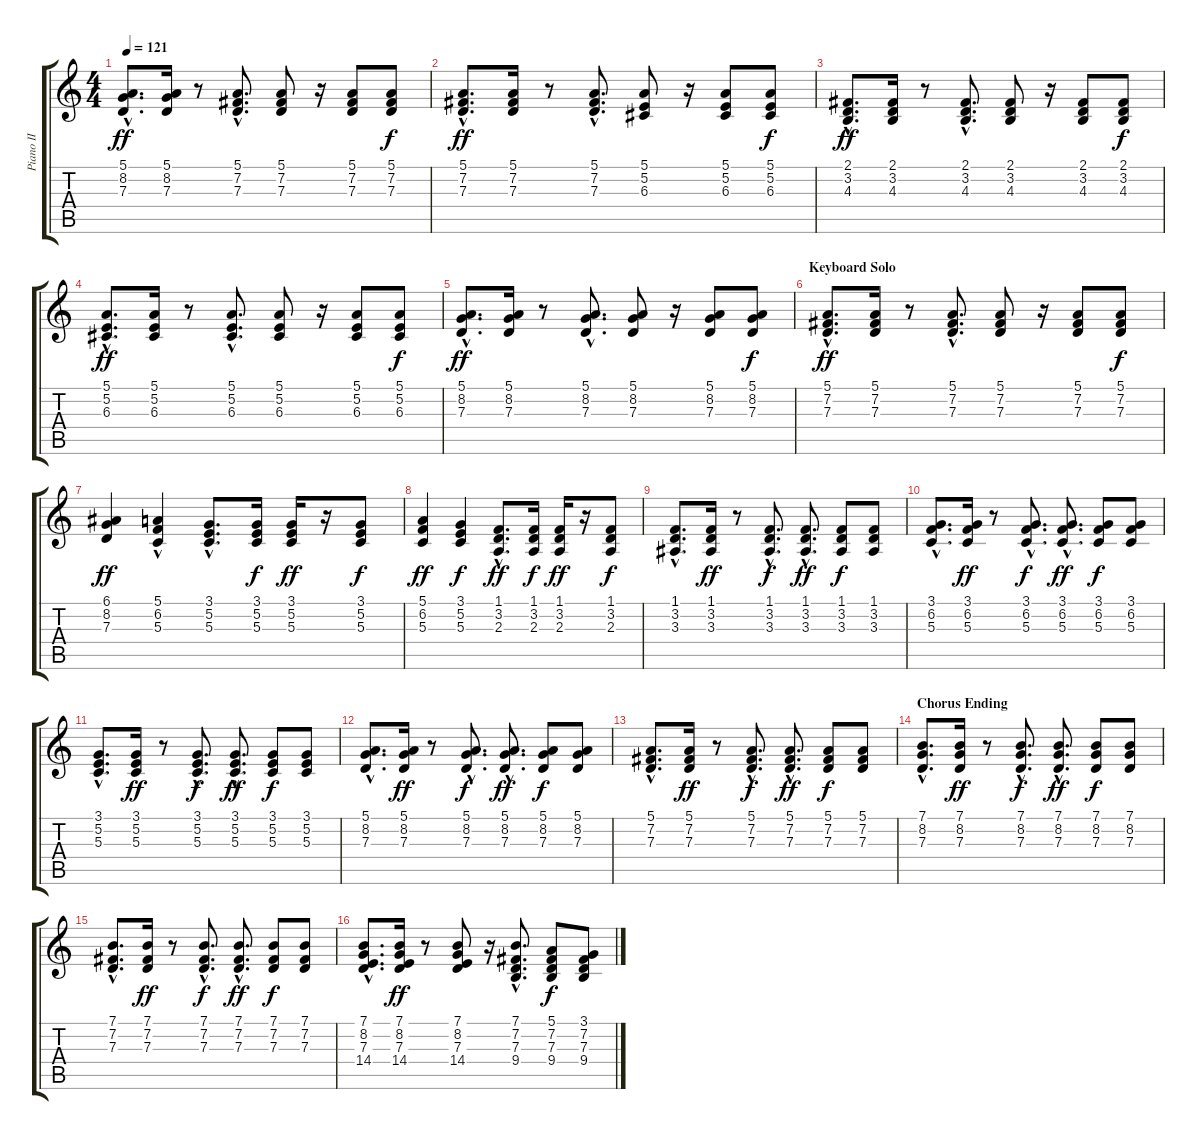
\track ("Piano II" "Piano II") {instrument electricgrandpiano}
\staff {score tabs}
\tuning (E4 B3 G3 D3 A2 E2) {hide}
\ts (4 4)
\tempo 121
\clef g2
\ks c
(5.1{hac} 8.2{hac} 7.3{hac}).8{d dy ff} (5.1 8.2 7.3).16 r.8 (5.1{hac} 7.2{hac} 7.3{hac}).8{d} (5.1 7.2 7.3).8 r.16 (5.1 7.2 7.3).8 (5.1 7.2 7.3).8{dy f} |
(5.1{hac} 7.2{hac} 7.3{hac}).8{d dy ff} (5.1 7.2 7.3).16 r.8 (5.1{hac} 7.2{hac} 7.3{hac}).8{d} (5.1 5.2 6.3).8 r.16 (5.1 5.2 6.3).8 (5.1 5.2 6.3).8{dy f} |
(2.1{hac} 3.2{hac} 4.3{hac}).8{d dy ff} (2.1 3.2 4.3).16 r.8 (2.1{hac} 3.2{hac} 4.3{hac}).8{d} (2.1 3.2 4.3).8 r.16 (2.1 3.2 4.3).8 (2.1 3.2 4.3).8{dy f} |
(5.1{hac} 5.2{hac} 6.3{hac}).8{d dy ff} (5.1 5.2 6.3).16 r.8 (5.1{hac} 5.2{hac} 6.3{hac}).8{d} (5.1 5.2 6.3).8 r.16 (5.1 5.2 6.3).8 (5.1 5.2 6.3).8{dy f} |
(5.1{hac} 8.2{hac} 7.3{hac}).8{d dy ff} (5.1 8.2 7.3).16 r.8 (5.1{hac} 8.2{hac} 7.3{hac}).8{d} (5.1 8.2 7.3).8 r.16 (5.1 8.2 7.3).8 (5.1 8.2 7.3).8{dy f} |
\section ("" "Keyboard Solo")
(5.1{hac} 7.2{hac} 7.3{hac}).8{d dy ff} (5.1 7.2 7.3).16 r.8 (5.1{hac} 7.2{hac} 7.3{hac}).8{d} (5.1 7.2 7.3).8 r.16 (5.1 7.2 7.3).8 (5.1 7.2 7.3).8{dy f} |
(6.1 8.2 7.3).4{dy ff} (5.1 6.2 5.3{hac}).4 (3.1{hac} 5.2{hac} 5.3{hac}).8{d} (3.1 5.2 5.3).16{dy f} (3.1 5.2 5.3).16{dy ff} r.16 (3.1 5.2 5.3).8{dy f} |
(5.1 6.2 5.3).4{dy ff} (3.1 5.2 5.3).4{dy f} (1.1{hac} 3.2{hac} 2.3{hac}).8{d dy ff} (1.1 3.2 2.3).16{dy f} (1.1 3.2 2.3).16{dy ff} r.16 (1.1 3.2 2.3).8{dy f} |
(1.1{hac} 3.2{hac} 3.3{hac}).8{d} (1.1 3.2 3.3).16{dy ff} r.8 (1.1{hac} 3.2{hac} 3.3{hac}).8{d dy f} (1.1{hac} 3.2{hac} 3.3{hac}).8{d dy ff} (1.1 3.2 3.3).8{dy f} (1.1 3.2 3.3).8 |
(3.1{hac} 6.2{hac} 5.3{hac}).8{d} (3.1 6.2 5.3).16{dy ff} r.8 (3.1{hac} 6.2{hac} 5.3{hac}).8{d dy f} (3.1{hac} 6.2{hac} 5.3{hac}).8{d dy ff} (3.1 6.2 5.3).8{dy f} (3.1 6.2 5.3).8 |
(3.1{hac} 5.2{hac} 5.3{hac}).8{d} (3.1 5.2 5.3).16{dy ff} r.8 (3.1{hac} 5.2{hac} 5.3{hac}).8{d dy f} (3.1{hac} 5.2{hac} 5.3{hac}).8{d dy ff} (3.1 5.2 5.3).8{dy f} (3.1 5.2 5.3).8 |
(5.1{hac} 8.2{hac} 7.3{hac}).8{d} (5.1 8.2 7.3).16{dy ff} r.8 (5.1{hac} 8.2{hac} 7.3{hac}).8{d dy f} (5.1{hac} 8.2{hac} 7.3{hac}).8{d dy ff} (5.1 8.2 7.3).8{dy f} (5.1 8.2 7.3).8 |
(5.1{hac} 7.2{hac} 7.3{hac}).8{d} (5.1 7.2 7.3).16{dy ff} r.8 (5.1{hac} 7.2{hac} 7.3{hac}).8{d dy f} (5.1{hac} 7.2{hac} 7.3{hac}).8{d dy ff} (5.1 7.2 7.3).8{dy f} (5.1 7.2 7.3).8 |
\section ("" "Chorus Ending")
(7.1{hac} 8.2{hac} 7.3{hac}).8{d balance 13} (7.1 8.2 7.3).16{dy ff} r.8 (7.1{hac} 8.2{hac} 7.3{hac}).8{d dy f} (7.1{hac} 8.2{hac} 7.3{hac}).8{d dy ff} (7.1 8.2 7.3).8{dy f} (7.1 8.2 7.3).8 |
(7.1{hac} 7.2{hac} 7.3{hac}).8{d} (7.1 7.2 7.3).16{dy ff} r.8 (7.1{hac} 7.2{hac} 7.3{hac}).8{d dy f} (7.1{hac} 7.2{hac} 7.3{hac}).8{d dy ff} (7.1 7.2 7.3).8{dy f} (7.1 7.2 7.3).8 |
(7.1{hac} 8.2 7.3{hac} 14.4{hac}).8{d} (7.1 8.2 7.3 14.4).16{dy ff} r.8 (7.1 8.2 7.3 14.4).8 r.16 (7.1{hac} 7.2{hac} 7.3{hac} 9.4{hac}).8{d} (5.1 7.2 7.3 9.4).8{dy f} (3.1 7.2 7.3 9.4).8
